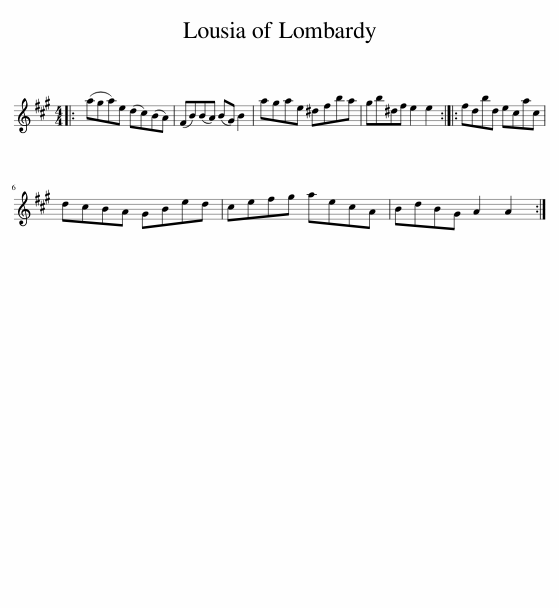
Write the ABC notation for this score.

X:1
L:1/8
M:4/4
I:linebreak $
K:A
V:1 treble
V:1
|: (aga)e (dc)(BA) | (FB)(BA) (BG) B2 | agae ^dfba | gb^df e2 e2 :: fdbd ecac |$ %5
 dcBA GBed | cefg aecA | BdBG A2 A2 :| %8
